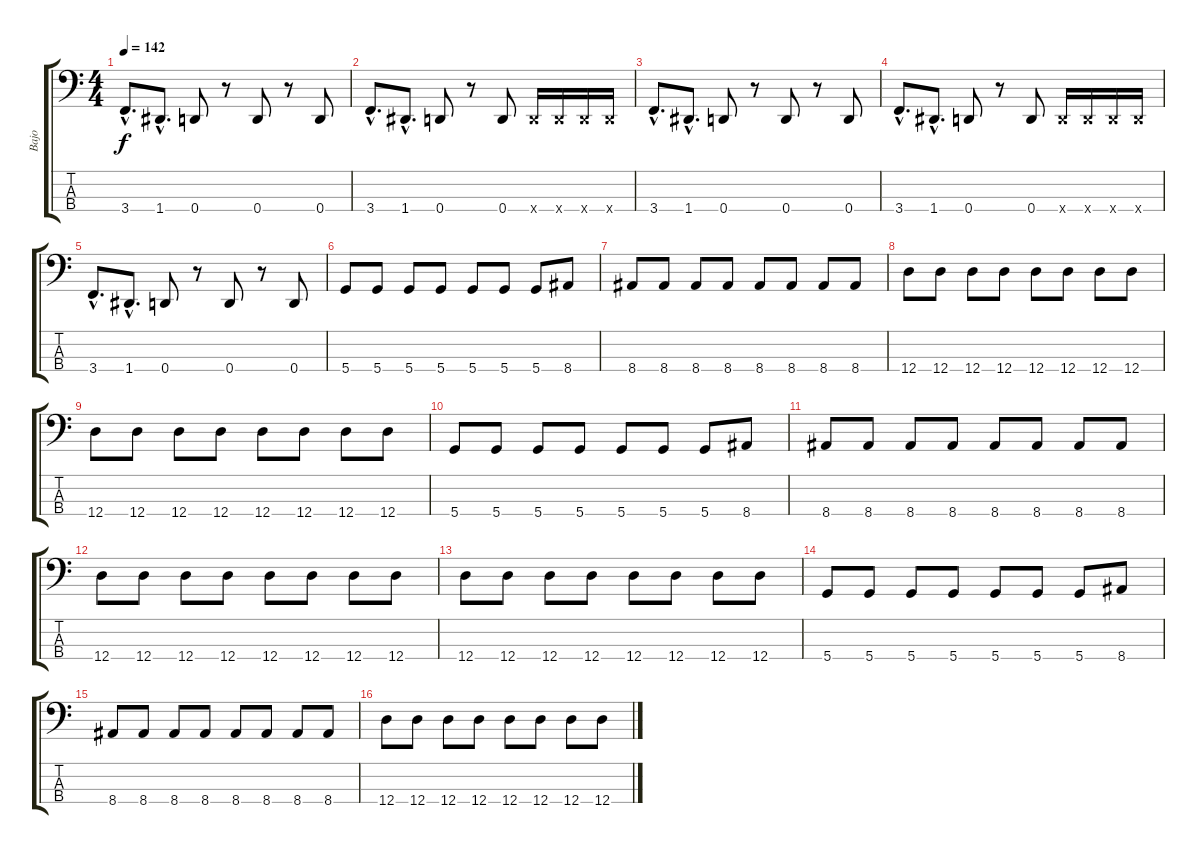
\track ("Bajo" "Bajo") {instrument electricbassfinger}
\staff {score tabs}
\tuning (G2 D2 A1 D1) {hide}
\ts (4 4)
\tempo 142
\clef f4
\ks c
3.4{hac}.8{d dy f} 1.4{hac}.8{d} 0.4.8 r.8 0.4.8 r.8 0.4.8 |
3.4{hac}.8{d} 1.4{hac}.8{d} 0.4.8 r.8 0.4.8 0.4{x}.16 0.4{x}.16 0.4{x}.16 0.4{x}.16 |
3.4{hac}.8{d} 1.4{hac}.8{d} 0.4.8 r.8 0.4.8 r.8 0.4.8 |
3.4{hac}.8{d} 1.4{hac}.8{d} 0.4.8 r.8 0.4.8 0.4{x}.16 0.4{x}.16 0.4{x}.16 0.4{x}.16 |
3.4{hac}.8{d} 1.4{hac}.8{d} 0.4.8 r.8 0.4.8 r.8 0.4.8 |
5.4.8 5.4.8 5.4.8 5.4.8 5.4.8 5.4.8 5.4.8 8.4.8 |
8.4.8 8.4.8 8.4.8 8.4.8 8.4.8 8.4.8 8.4.8 8.4.8 |
12.4.8 12.4.8 12.4.8 12.4.8 12.4.8 12.4.8 12.4.8 12.4.8 |
12.4.8 12.4.8 12.4.8 12.4.8 12.4.8 12.4.8 12.4.8 12.4.8 |
5.4.8 5.4.8 5.4.8 5.4.8 5.4.8 5.4.8 5.4.8 8.4.8 |
8.4.8 8.4.8 8.4.8 8.4.8 8.4.8 8.4.8 8.4.8 8.4.8 |
12.4.8 12.4.8 12.4.8 12.4.8 12.4.8 12.4.8 12.4.8 12.4.8 |
12.4.8 12.4.8 12.4.8 12.4.8 12.4.8 12.4.8 12.4.8 12.4.8 |
5.4.8 5.4.8 5.4.8 5.4.8 5.4.8 5.4.8 5.4.8 8.4.8 |
8.4.8 8.4.8 8.4.8 8.4.8 8.4.8 8.4.8 8.4.8 8.4.8 |
12.4.8 12.4.8 12.4.8 12.4.8 12.4.8 12.4.8 12.4.8 12.4.8
